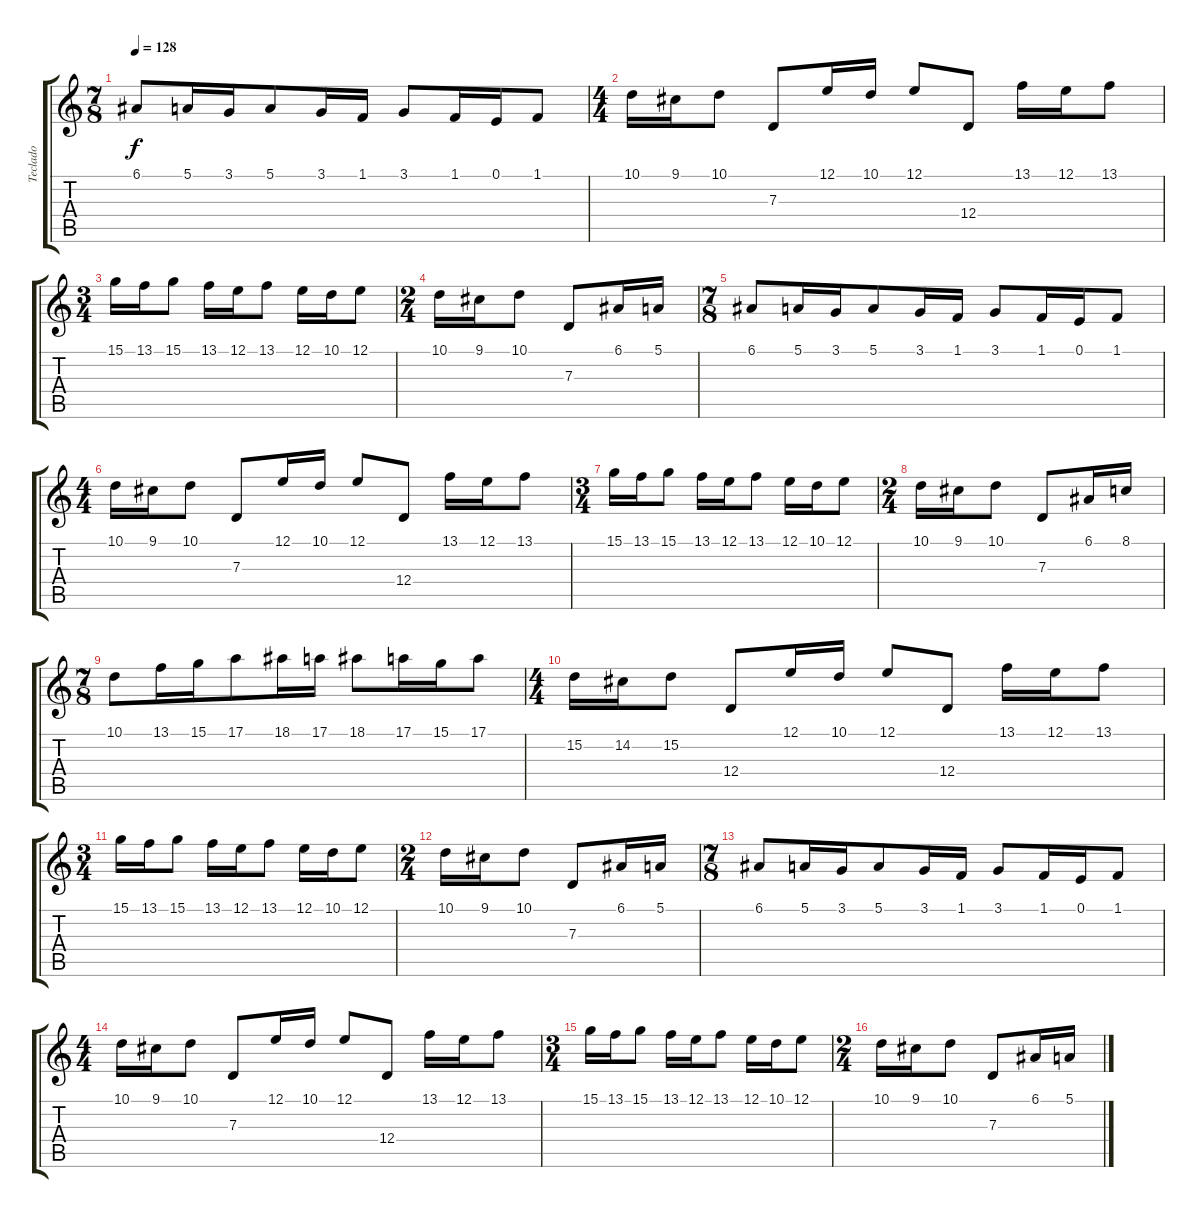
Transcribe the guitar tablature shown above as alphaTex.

\track ("Teclado" "Teclado") {instrument synthstrings1}
\staff {score tabs}
\tuning (E4 B3 G3 D3 A2 E2) {hide}
\ts (7 8)
\tempo 128
\clef g2
\ks c
6.1.8{dy f} 5.1.16 3.1.16 5.1.8 3.1.16 1.1.16 3.1.8 1.1.16 0.1.16 1.1.8 |
\ts (4 4)
10.1.16 9.1.16 10.1.8 7.3.8 12.1.16 10.1.16 12.1.8 12.4.8 13.1.16 12.1.16 13.1.8 |
\ts (3 4)
15.1.16 13.1.16 15.1.8 13.1.16 12.1.16 13.1.8 12.1.16 10.1.16 12.1.8 |
\ts (2 4)
10.1.16 9.1.16 10.1.8 7.3.8 6.1.16 5.1.16 |
\ts (7 8)
6.1.8 5.1.16 3.1.16 5.1.8 3.1.16 1.1.16 3.1.8 1.1.16 0.1.16 1.1.8 |
\ts (4 4)
10.1.16 9.1.16 10.1.8 7.3.8 12.1.16 10.1.16 12.1.8 12.4.8 13.1.16 12.1.16 13.1.8 |
\ts (3 4)
15.1.16 13.1.16 15.1.8 13.1.16 12.1.16 13.1.8 12.1.16 10.1.16 12.1.8 |
\ts (2 4)
10.1.16 9.1.16 10.1.8 7.3.8 6.1.16 8.1.16 |
\ts (7 8)
10.1.8{volume 14} 13.1.16 15.1.16 17.1.8 18.1.16 17.1.16 18.1.8 17.1.16 15.1.16 17.1.8 |
\ts (4 4)
15.2.16{volume 10} 14.2.16 15.2.8 12.4.8 12.1.16 10.1.16 12.1.8 12.4.8 13.1.16 12.1.16 13.1.8 |
\ts (3 4)
15.1.16 13.1.16 15.1.8 13.1.16 12.1.16 13.1.8 12.1.16 10.1.16 12.1.8 |
\ts (2 4)
10.1.16 9.1.16 10.1.8 7.3.8 6.1.16 5.1.16 |
\ts (7 8)
6.1.8 5.1.16 3.1.16 5.1.8 3.1.16 1.1.16 3.1.8 1.1.16 0.1.16 1.1.8 |
\ts (4 4)
10.1.16 9.1.16 10.1.8 7.3.8 12.1.16 10.1.16 12.1.8 12.4.8 13.1.16 12.1.16 13.1.8 |
\ts (3 4)
15.1.16 13.1.16 15.1.8 13.1.16 12.1.16 13.1.8 12.1.16 10.1.16 12.1.8 |
\ts (2 4)
10.1.16 9.1.16 10.1.8 7.3.8 6.1.16 5.1.16
